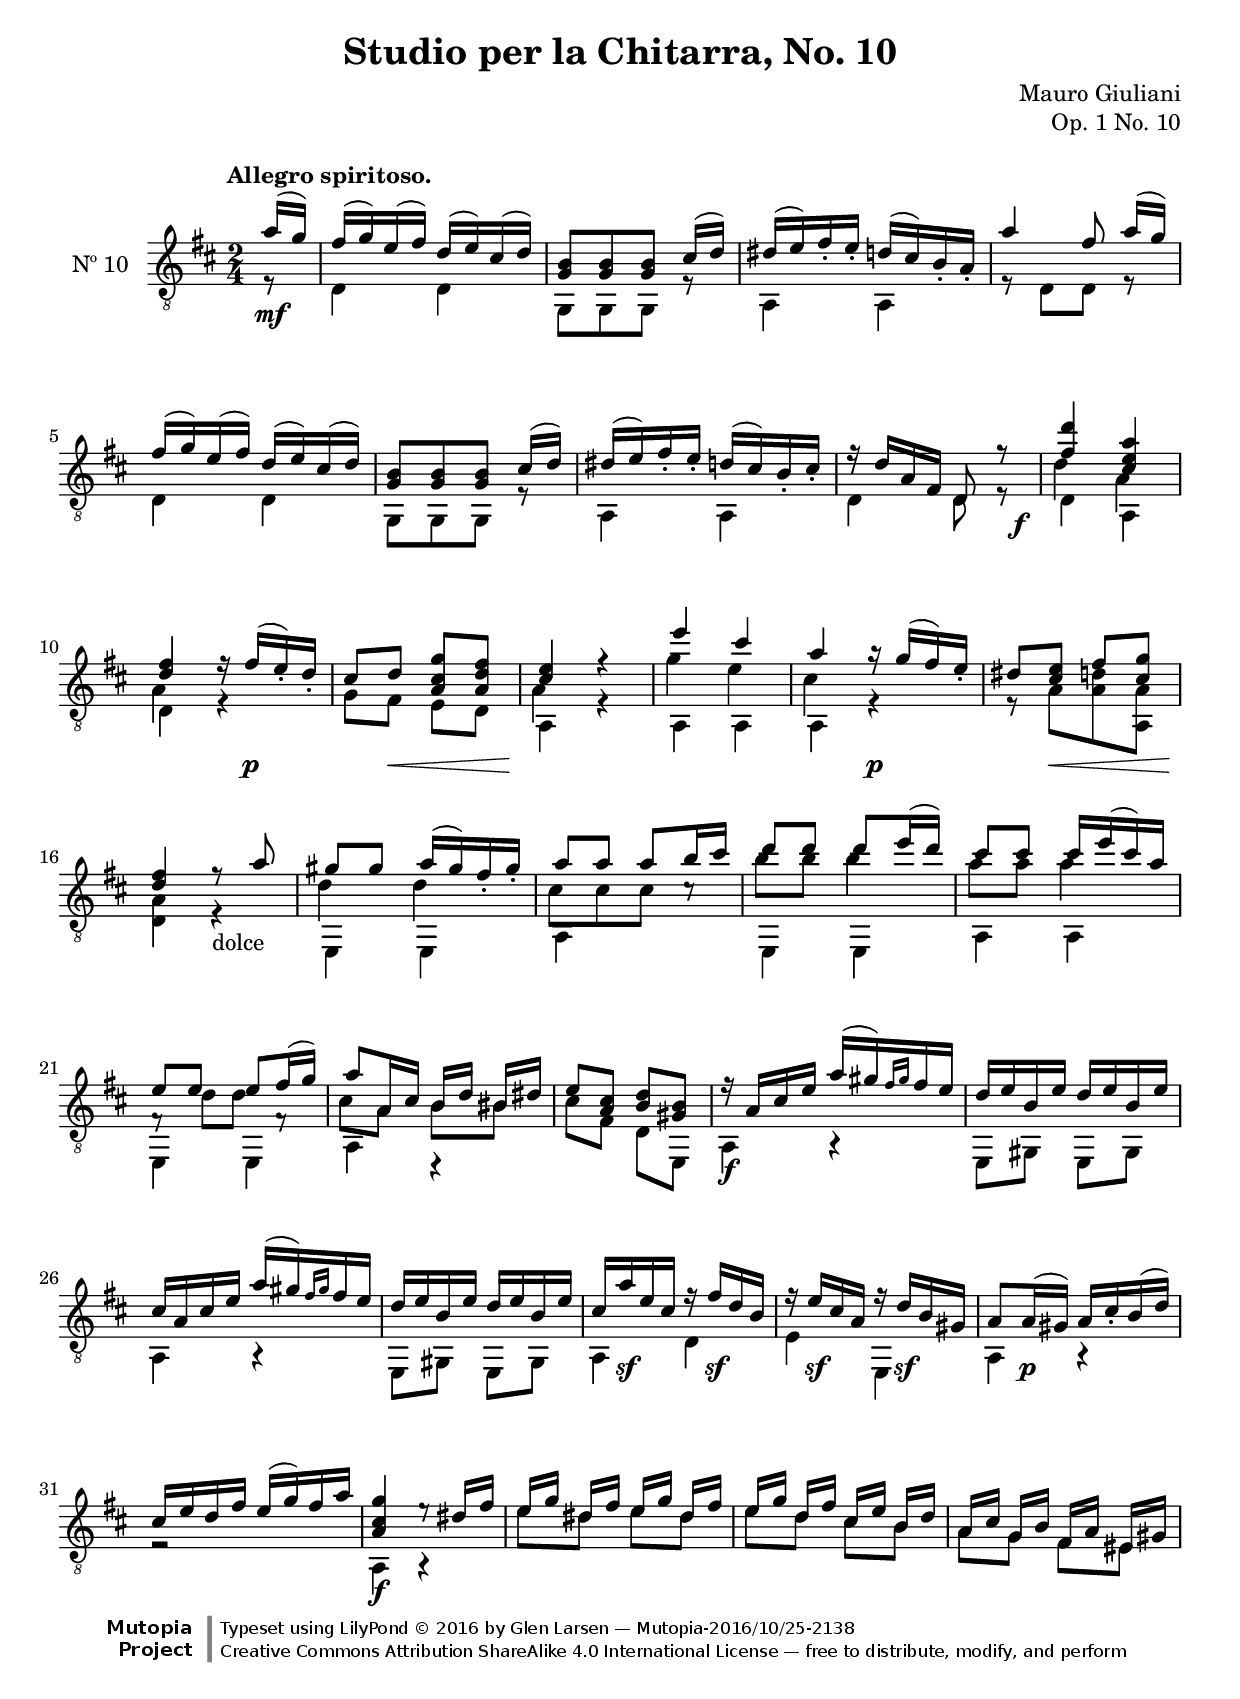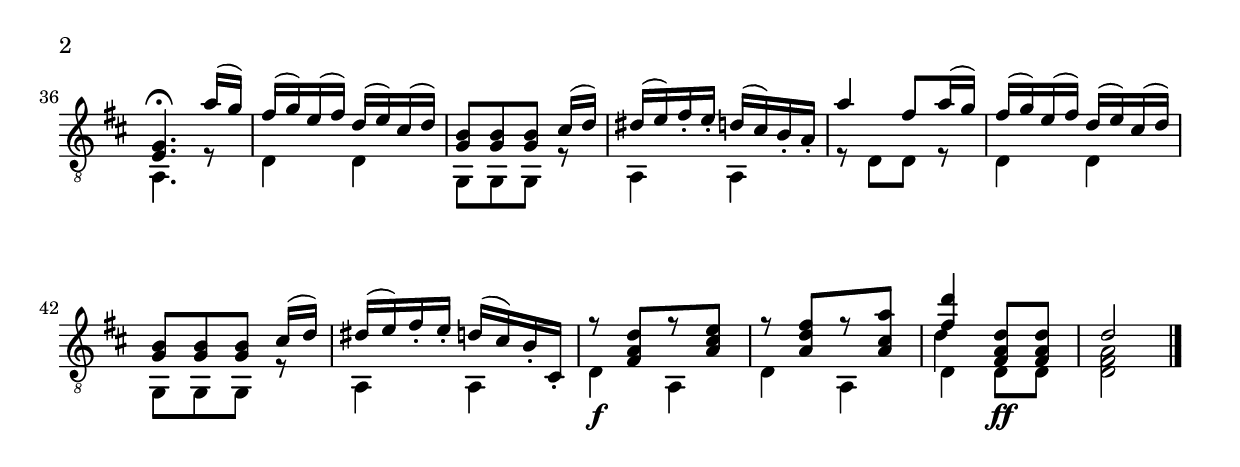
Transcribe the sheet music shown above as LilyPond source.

\version "2.19.35"

\header {
  title = "Studio per la Chitarra, No. 10"
  composer = "Mauro Giuliani"
  opus = "Op. 1 No. 10"
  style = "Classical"
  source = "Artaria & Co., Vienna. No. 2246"
  date = "1812"
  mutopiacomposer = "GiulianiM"
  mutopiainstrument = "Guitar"
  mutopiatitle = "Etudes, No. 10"
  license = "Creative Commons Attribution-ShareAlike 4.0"
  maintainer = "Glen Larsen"
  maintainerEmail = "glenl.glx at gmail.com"
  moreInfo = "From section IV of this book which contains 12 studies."

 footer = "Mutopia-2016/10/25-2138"
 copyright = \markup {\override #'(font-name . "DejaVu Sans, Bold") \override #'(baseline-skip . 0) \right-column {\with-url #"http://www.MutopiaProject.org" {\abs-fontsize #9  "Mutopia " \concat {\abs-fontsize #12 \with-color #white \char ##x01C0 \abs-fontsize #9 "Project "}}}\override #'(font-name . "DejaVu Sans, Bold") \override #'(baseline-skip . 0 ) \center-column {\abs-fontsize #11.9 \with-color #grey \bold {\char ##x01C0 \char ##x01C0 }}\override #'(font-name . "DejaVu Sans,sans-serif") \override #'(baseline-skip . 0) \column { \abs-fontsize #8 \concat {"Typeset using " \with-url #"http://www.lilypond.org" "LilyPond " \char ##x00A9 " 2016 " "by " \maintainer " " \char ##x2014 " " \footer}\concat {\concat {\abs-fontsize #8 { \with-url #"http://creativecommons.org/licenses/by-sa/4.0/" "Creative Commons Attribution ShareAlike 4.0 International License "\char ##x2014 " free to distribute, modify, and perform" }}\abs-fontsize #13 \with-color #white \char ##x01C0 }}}
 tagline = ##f
}

\paper {
  % add space between composer/opus markup and first staff
  markup-system-spacing #'padding = #3
  % add a little space between composer and opus
  markup-markup-spacing #'padding = #1.2
  top-margin = #8
  bottom-margin = #12
%  system-count = #8
}

mbreak = {} % { \break }
global = {
  \time 2/4
  \key d \major
}

mydynamics = {
  s8\mf s2*4
  s2*3 s16*7 s16\f s2 s4 s16 s16\p s8
  s8 s8\< s4 s2\! s2 s4 s4\p s8 s8\< s4 s4\! s4 s2
  s2*5
  s2 s16\f s16*7 s2*2
  s2 \dynamicUp \repeat unfold 2 { s16 s16\sf s8 s16 s16\sf s8} \dynamicDown s8 s8\p s4 s2
  s8\f s8 s4 s2*4
  s2*5
  s2 s2 s8\f s8 s4 s2 s4 s4\ff s2
}

upperVoice = \fixed c {
  \voiceOne
  \set fingeringOrientations = #'(up)
  \override Fingering.add-stem-support = ##t

  \partial 8 {
    a'16( g') |
  }
  fis'16( g') e'( fis') d'( e'\2) cis'( d') |
  <g b>8[ q q] cis'16( d') |
  dis'16( e'\2) fis'_. e'_. d'( cis') b_.\3 a_. |
  a'4 fis'8 a'16[( g')] |

  \mbreak
  fis'16( g') e'( fis') d'( e'\2) cis'( d') |
  <g b>8[ q q] cis'16( d') |
  dis'16( e'\2) fis'_. e'_. d'( cis') b_.\3 cis'_. |
  r16 d' a fis d8\5 r |
  <<{\voiceOne <fis'\2 d''>4 <cis' e' a'>}\\{\voiceThree\stemDown d'4\3 a\4}>> |
  <<{\voiceOne <d' fis'>4 r16 fis'( e'_.) d'_.}\\{\voiceThree\stemDown a4 s}>> |

  \mbreak
  cis'8 d' <a cis' g'> <a d' fis'> |
  <<{<cis' e'>4 r}\\{\voiceThree\stemDown a4 s}>> |
  <<{\voiceOne e''4 cis''}\\{\voiceThree\stemDown g'4 e'}>> |
  <<{\voiceOne a'4 a'16\rest g'( fis') e'_.}\\{\voiceThree\stemDown cis'4\3 s}>> |
  dis'8 <cis' e'> fis' <cis' g'> |
  <d' fis'>4 r8_\markup{"dolce"} a' |
  <<{\voiceOne gis'8 gis' a'16( gis') fis'_. gis'_.}\\{\voiceThree\stemDown d'4 d'}>> |

  \mbreak
  \barNumberCheck #18
  <<{\voiceOne a'8 a' a'[ b'16 cis'']}\\{\voiceThree\stemDown cis'8\3[ cis'\3 cis'\3] cis'\rest}>> |
  <<{\voiceOne d''8 d'' d''[ e''16( d'')]}\\{\voiceThree\stemDown b'8\2 b'\2 b'4\2}>> |
  <<{\voiceOne cis''8 cis'' cis''16 e''( cis'') a'\2}\\{\voiceThree\stemDown a'8\2 a'\2 a'4\2}>> |
  <<{\voiceOne e'8 e' e'[ fis'16( g')]}\\{\voiceThree\stemDown f8\rest d'[ d'] f\rest}>> |
  <<{\voiceOne a'8[ a16\4 cis'\3] b\3 d'\2 bis\3[ dis']}\\{\voiceThree\stemDown cis'8\3 a\4 b\3 bis\3}>> |

  e'8 <a cis'> <b d'> <gis b> |
  r16 a cis' e' a'[( gis') \grace{fis'16[ gis']} fis' e'] |
  d'16 e' b e' d' e' b e' |
  cis'16 a cis' e' a'[( gis') \grace{fis'[ gis']} fis' e'] |

  \mbreak
  d'16 e' b e' d' e' b e' |
  cis'16 a' e' cis' f'\rest fis' d' b |
  f'16\rest  e' cis' a f'\rest d' b gis |
  a8 a16( gis) a cis'_. b( d') |
  cis'16 e' d' fis' e'( g') fis' a' |

  \mbreak
  <a cis' g'>4 e'8\rest dis'16 fis' |
  e'16[ g'] dis' fis' e'[ g'] dis' fis' |
  e'16[ g'] d' fis' cis'[ e'] b d' |
  a16[ cis'] g b fis[ a] eis gis |
  <e g>4.\fermata a'16( g') |

  \mbreak
  fis'16( g') e'( fis') d'( e'\2) cis'( d') |
  <g b>8[ q q] cis'16( d') |
  dis'16( e'\2) fis'_. e'_. d'( cis') b_. a_. |
  a'4 fis'8 a'16( g') |
  fis'16( g') e'( fis') d'( e'\2) cis'( d') |

  <g b>8[ q q] cis'16( d') |
  dis'16( e'\2) fis'_. e'_. d'( cis') b_. cis_. |
  r8 <fis a d'>8[ r <a cis' e'>8] |
  r8 <a d' fis'>8[ r <a\4 cis'\3 a'>8] |
  <<{\voiceOne <fis' d''\1>4 <fis a d'>8 q}\\{\voiceThree\stemDown d'4\3 s}>> |
  d'2
  
  \bar "|."
}

lowerVoice = \fixed c {
  \voiceTwo
  \set fingeringOrientations = #'(down)
  \override Fingering.add-stem-support = ##t

  \partial 8 { r8 }
  d4 d |
  g,8[ g, g,] r |
  a,4 a, |
  r8 d[ d] r |

  d4 d |
  g,8[ g, g,] r |
  a,4 a, |
  d4 d8\5 r |
  d4 a, |
  d4 r |

  g8 fis e d |
  a,4 r |
  a,4 a, |
  a,4 r |
  r8 a[ <a d'> <a, a>8] |
  <d a>4 r |
  e,4 e, |

  a,4 s |
  e,4 e, |
  a,4 a, |
  e,4 e, |
  a,4 r |

  cis'8 fis d e, |
  a,4 a,\rest |
  e,8 gis, e, gis, |
  a,4 a,\rest |

  e,8 gis, e, gis, |
  a,4 d |
  e4 e, |
  a,4 a,\rest |
  r2 |

  a,4 a,\rest |
  e'8 dis' e' dis' |
  e'8 d' cis' b |
  a8 g fis eis |
  a,4. r8 |

  d4 d |
  g,8[ g, g,] r |
  a,4 a, |
  r8 d[ d] r |
  d4 d |

  g,8[ g, g,] r |
  a,4 a, |
  d4 a, |
  d4 a, |
  d4 d8 d |
  <d fis a>2
}

\score {
  <<
    \new Staff = "Guitar" \with {
      midiInstrument = #"acoustic guitar (nylon)"
      instrumentName = #"Nº 10"
      \mergeDifferentlyDottedOn
      \mergeDifferentlyHeadedOn
      \override StringNumber #'stencil = ##f
    } <<
      \global
      \clef "treble_8"
      \tempo "Allegro spiritoso."
      \context Voice = "upperVoice" \upperVoice
      \context Voice = "lowerVoice" \lowerVoice
    >>
    \new Dynamics { \mydynamics }
%{
    % tabs have been developed, just uncomment this section
    \new TabStaff = "Guitar tabs" \with {
      restrainOpenStrings = ##t
    } <<
      \clef "moderntab"
      \global
      \context TabVoice = "upperVoice" \upperVoice
      \context TabVoice = "lowerVoice" \lowerVoice
    >>
%}
  >>
  \layout {}
  \midi {
    \context { \TabStaff \remove "Staff_performer" }
    \tempo 4 = 86
  }
}
